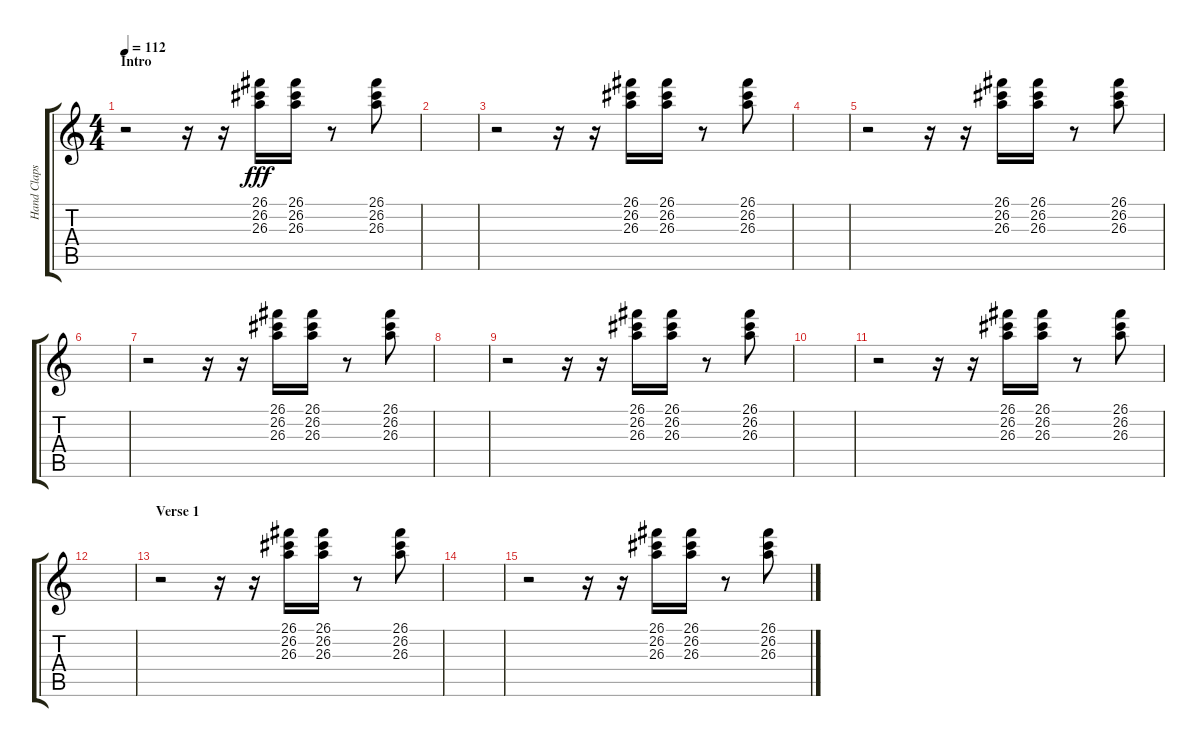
\track ("Hand Claps" "Hand Claps") {instrument synthdrum}
\staff {score tabs}
\tuning (E4 B3 G3 D3 A2 E2) {hide}
\ts (4 4)
\section ("" "Intro")
\tempo 112
\clef g2
\ks c
r.2{dy fff instrument synthdrum} r.16 r.16 (26.1 26.2 26.3).16 (26.1 26.2 26.3).16 r.8 (26.1 26.2 26.3).8 |
|
r.2 r.16 r.16 (26.1 26.2 26.3).16 (26.1 26.2 26.3).16 r.8 (26.1 26.2 26.3).8 |
|
r.2 r.16 r.16 (26.1 26.2 26.3).16 (26.1 26.2 26.3).16 r.8 (26.1 26.2 26.3).8 |
|
r.2 r.16 r.16 (26.1 26.2 26.3).16 (26.1 26.2 26.3).16 r.8 (26.1 26.2 26.3).8 |
|
r.2 r.16 r.16 (26.1 26.2 26.3).16 (26.1 26.2 26.3).16 r.8 (26.1 26.2 26.3).8 |
|
r.2 r.16 r.16 (26.1 26.2 26.3).16 (26.1 26.2 26.3).16 r.8 (26.1 26.2 26.3).8 |
|
\section ("" "Verse 1")
r.2 r.16 r.16 (26.1 26.2 26.3).16 (26.1 26.2 26.3).16 r.8 (26.1 26.2 26.3).8 |
|
r.2 r.16 r.16 (26.1 26.2 26.3).16 (26.1 26.2 26.3).16 r.8 (26.1 26.2 26.3).8
